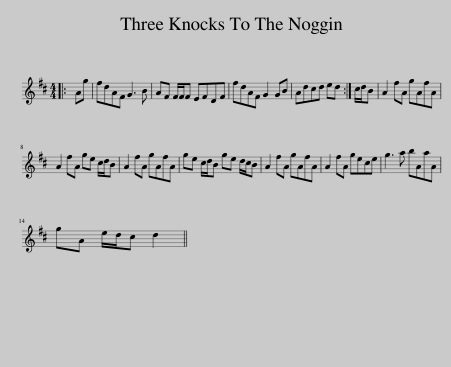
X:1
L:1/8
M:4/4
I:linebreak $
K:D
V:1 treble
V:1
|: Ag | fdAF G3 B | AF F/F/F EFDF | fdAF G2 GB | Adcd ed :| %5
 c/d/B | A2 fA gAfA |$ A2 fA ge c/d/B | A2 fA gAfA | ge c/d/B ge d/c/B | %10
 A2 fA gAfA | A2 fA gece | g3 a bAaA |$ gA e/d/c d2 || %14
